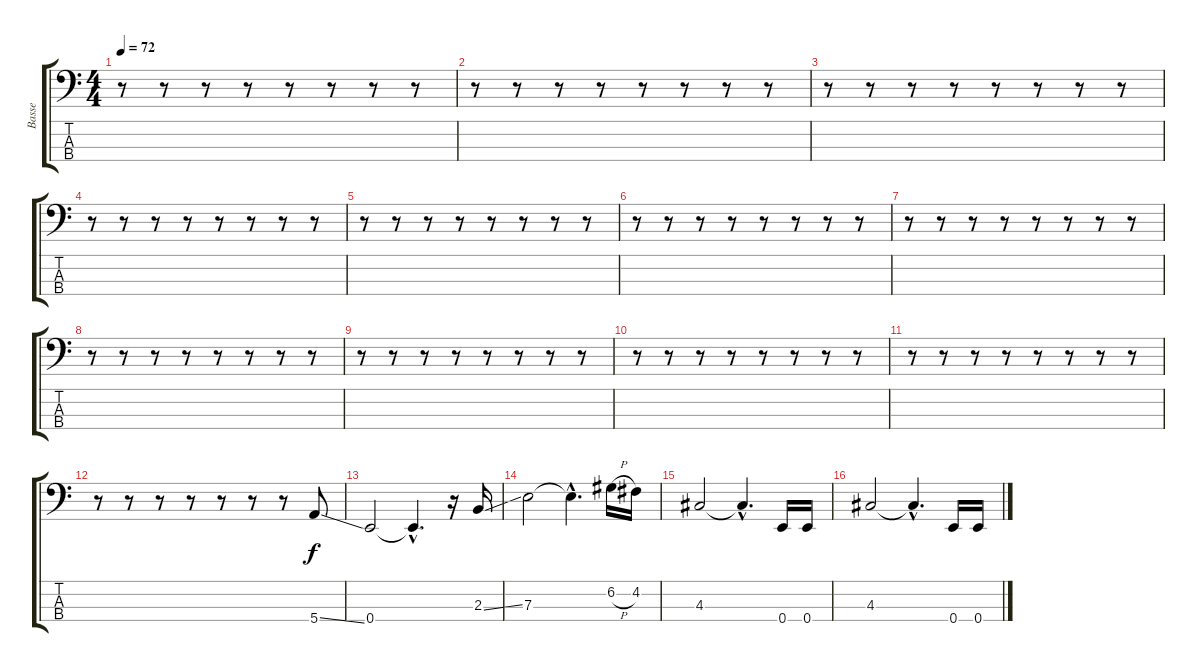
\track ("Basse" "Basse") {instrument electricbassfinger}
\staff {score tabs}
\tuning (G2 D2 A1 E1) {hide}
\ts (4 4)
\tempo 72
\clef f4
\ks c
r.8{dy f instrument electricbassfinger} r.8 r.8 r.8 r.8 r.8 r.8 r.8 |
r.8 r.8 r.8 r.8 r.8 r.8 r.8 r.8 |
r.8 r.8 r.8 r.8 r.8 r.8 r.8 r.8 |
r.8 r.8 r.8 r.8 r.8 r.8 r.8 r.8 |
r.8 r.8 r.8 r.8 r.8 r.8 r.8 r.8 |
r.8 r.8 r.8 r.8 r.8 r.8 r.8 r.8 |
r.8 r.8 r.8 r.8 r.8 r.8 r.8 r.8 |
r.8 r.8 r.8 r.8 r.8 r.8 r.8 r.8 |
r.8 r.8 r.8 r.8 r.8 r.8 r.8 r.8 |
r.8 r.8 r.8 r.8 r.8 r.8 r.8 r.8 |
r.8 r.8 r.8 r.8 r.8 r.8 r.8 r.8 |
r.8 r.8 r.8 r.8 r.8 r.8 r.8 5.4{ss}.8 |
0.4.2 0.4{hac t}.4{d} r.16 2.3{ss}.16 |
7.3.2 7.3{hac t}.4{d} 6.2{h}.16 4.2.16 |
4.3.2 4.3{hac t}.4{d} 0.4.16 0.4.16 |
4.3.2 4.3{hac t}.4{d} 0.4.16 0.4.16
